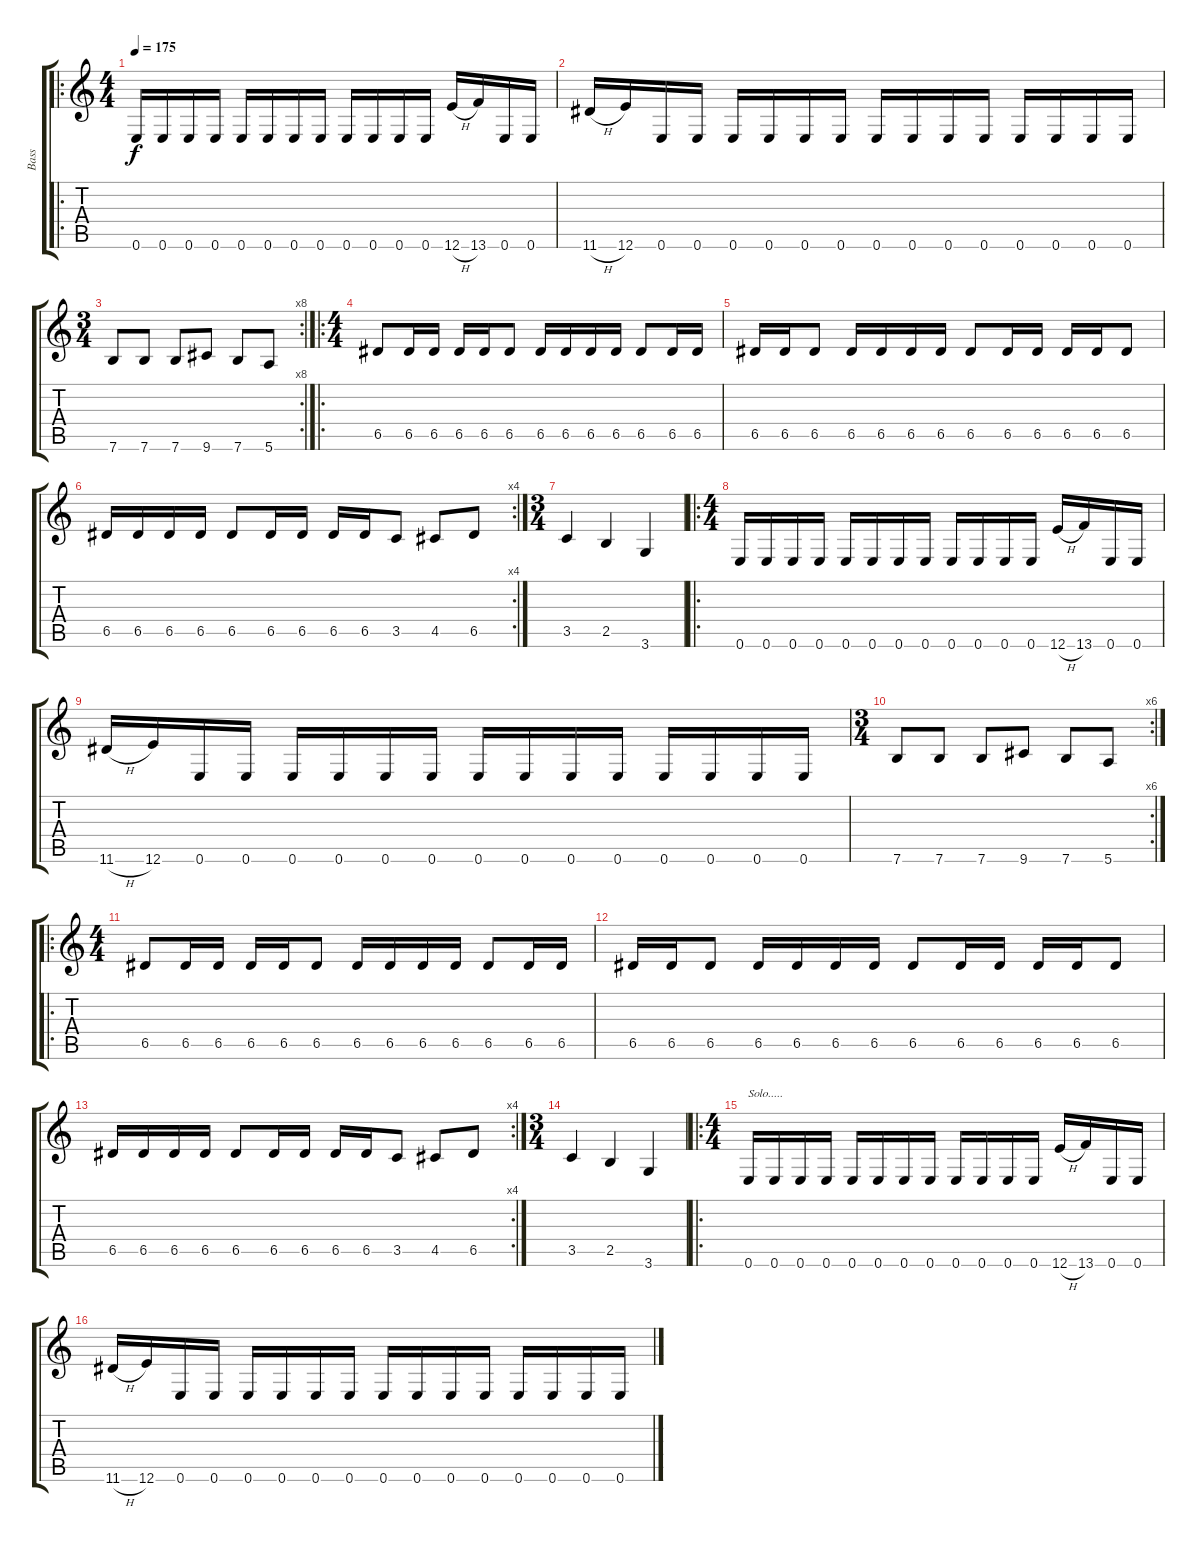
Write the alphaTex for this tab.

\track ("Bass" "Bass") {instrument electricbasspick}
\staff {score tabs}
\tuning (E4 B3 G3 D3 A2 E2) {hide}
\ro
\ts (4 4)
\tempo 175
\clef g2
\ks c
0.6.16{dy f instrument electricbasspick} 0.6.16 0.6.16 0.6.16 0.6.16 0.6.16 0.6.16 0.6.16 0.6.16 0.6.16 0.6.16 0.6.16 12.6{h}.16 13.6.16 0.6.16 0.6.16 |
11.6{h}.16 12.6.16 0.6.16 0.6.16 0.6.16 0.6.16 0.6.16 0.6.16 0.6.16 0.6.16 0.6.16 0.6.16 0.6.16 0.6.16 0.6.16 0.6.16 |
\rc 8
\ts (3 4)
7.6.8 7.6.8 7.6.8 9.6.8 7.6.8 5.6.8 |
\ro
\ts (4 4)
6.5.8 6.5.16 6.5.16 6.5.16 6.5.16 6.5.8 6.5.16 6.5.16 6.5.16 6.5.16 6.5.8 6.5.16 6.5.16 |
6.5.16 6.5.16 6.5.8 6.5.16 6.5.16 6.5.16 6.5.16 6.5.8 6.5.16 6.5.16 6.5.16 6.5.16 6.5.8 |
\rc 4
6.5.16 6.5.16 6.5.16 6.5.16 6.5.8 6.5.16 6.5.16 6.5.16 6.5.16 3.5.8 4.5.8 6.5.8 |
\ts (3 4)
3.5.4 2.5.4 3.6.4 |
\ro
\ts (4 4)
0.6.16 0.6.16 0.6.16 0.6.16 0.6.16 0.6.16 0.6.16 0.6.16 0.6.16 0.6.16 0.6.16 0.6.16 12.6{h}.16 13.6.16 0.6.16 0.6.16 |
11.6{h}.16 12.6.16 0.6.16 0.6.16 0.6.16 0.6.16 0.6.16 0.6.16 0.6.16 0.6.16 0.6.16 0.6.16 0.6.16 0.6.16 0.6.16 0.6.16 |
\rc 6
\ts (3 4)
7.6.8 7.6.8 7.6.8 9.6.8 7.6.8 5.6.8 |
\ro
\ts (4 4)
6.5.8 6.5.16 6.5.16 6.5.16 6.5.16 6.5.8 6.5.16 6.5.16 6.5.16 6.5.16 6.5.8 6.5.16 6.5.16 |
6.5.16 6.5.16 6.5.8 6.5.16 6.5.16 6.5.16 6.5.16 6.5.8 6.5.16 6.5.16 6.5.16 6.5.16 6.5.8 |
\rc 4
6.5.16 6.5.16 6.5.16 6.5.16 6.5.8 6.5.16 6.5.16 6.5.16 6.5.16 3.5.8 4.5.8 6.5.8 |
\ts (3 4)
3.5.4 2.5.4 3.6.4 |
\ro
\ts (4 4)
0.6.16{txt "Solo....."} 0.6.16 0.6.16 0.6.16 0.6.16 0.6.16 0.6.16 0.6.16 0.6.16 0.6.16 0.6.16 0.6.16 12.6{h}.16 13.6.16 0.6.16 0.6.16 |
11.6{h}.16 12.6.16 0.6.16 0.6.16 0.6.16 0.6.16 0.6.16 0.6.16 0.6.16 0.6.16 0.6.16 0.6.16 0.6.16 0.6.16 0.6.16 0.6.16
